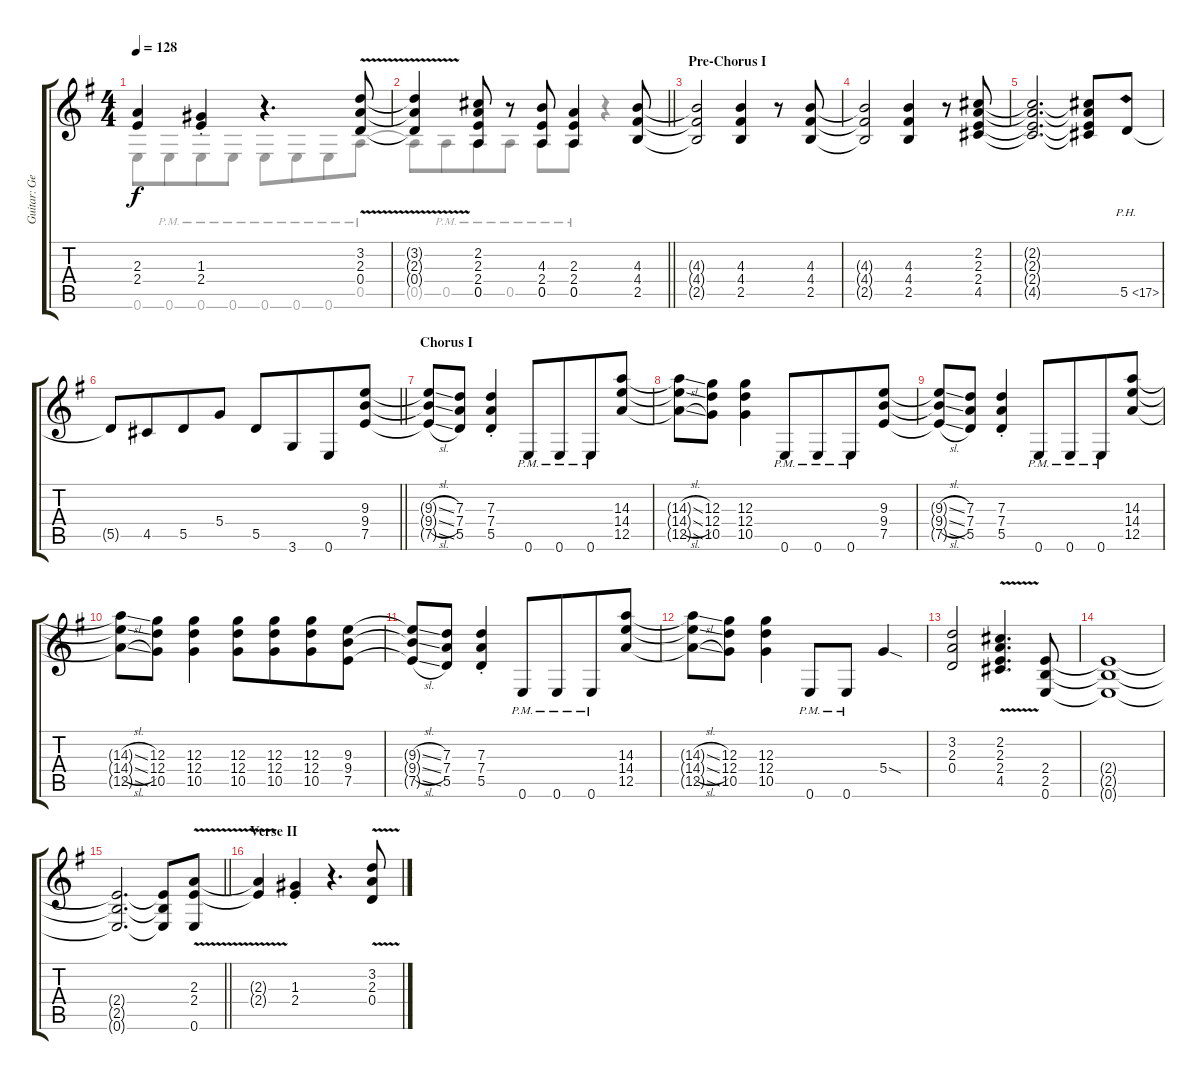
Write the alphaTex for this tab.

\track ("Guitar: George" "Guitar: Ge") {instrument overdrivenguitar}
\staff {score tabs}
\tuning (E4 B3 G3 D3 A2 E2) {hide}
\voice
\ts (4 4)
\tempo 128
\clef g2
\ks g
(2.3{t} 2.4{t}).4{dy f} (1.3{st} 2.4{st}).4 r.4{d} (3.2{v} 2.3{v} 0.4{v}).8 |
\barLineRight lightlight
(3.2{t} 2.3{t} 0.4{t}).4 (2.2 2.3 2.4 0.5).8 r.8 (4.3 2.4 0.5).8 (2.3 2.4 0.5).4 (4.3 4.4 2.5).8 |
\section ("" "Pre-Chorus I")
(4.3{t} 4.4{t} 2.5{t}).2 (4.3 4.4 2.5).4 r.8 (4.3 4.4 2.5).8 |
(4.3{t} 4.4{t} 2.5{t}).2 (4.3 4.4 2.5).4 r.8 (2.2 2.3 2.4 4.5).8 |
(2.2{t} 2.3{t} 2.4{t} 4.5{t}).2{d} (2.2{t} 2.3{t} 2.4{t} 4.5{t}).8 5.5{ph 12}.8 |
\barLineRight lightlight
5.5{t}.8 4.5.8{beam merge} 5.5.8 5.4.8 5.5.8 3.6.8{beam merge} 0.6.8 (9.3 9.4 7.5).8 |
\section ("" "Chorus I")
(9.3{sl t} 9.4{sl t} 7.5{sl t}).8 (7.3 7.4 5.5).8{beam merge} (7.3{st} 7.4{st} 5.5{st}).4 0.6{pm}.8 0.6{pm}.8{beam merge} 0.6{pm}.8 (14.3 14.4 12.5).8 |
(14.3{sl t} 14.4{sl t} 12.5{sl t}).8 (12.3 12.4 10.5).8{beam merge} (12.3 12.4 10.5).4 0.6{pm}.8 0.6{pm}.8{beam merge} 0.6{pm}.8 (9.3 9.4 7.5).8 |
(9.3{sl t} 9.4{sl t} 7.5{sl t}).8 (7.3 7.4 5.5).8{beam merge} (7.3{st} 7.4{st} 5.5{st}).4 0.6{pm}.8 0.6{pm}.8{beam merge} 0.6{pm}.8 (14.3 14.4 12.5).8 |
(14.3{sl t} 14.4{sl t} 12.5{sl t}).8 (12.3 12.4 10.5).8{beam merge} (12.3 12.4 10.5).4 (12.3 12.4 10.5).8 (12.3 12.4 10.5).8{beam merge} (12.3 12.4 10.5).8 (9.3 9.4 7.5).8 |
(9.3{sl t} 9.4{sl t} 7.5{sl t}).8 (7.3 7.4 5.5).8{beam merge} (7.3{st} 7.4{st} 5.5{st}).4 0.6{pm}.8 0.6{pm}.8{beam merge} 0.6{pm}.8 (14.3 14.4 12.5).8 |
(14.3{sl t} 14.4{sl t} 12.5{sl t}).8 (12.3 12.4 10.5).8{beam merge} (12.3 12.4 10.5).4 0.6{pm}.8{beam merge} 0.6{pm}.8 5.4{sod}.4 |
(3.2 2.3 0.4).2{beam merge} (2.2 2.3{v} 2.4{v} 4.5{v}).4{d} (2.4 2.5 0.6).8 |
(2.4{t} 2.5{t} 0.6{t}).1 |
\barLineRight lightlight
(2.4{t} 2.5{t} 0.6{t}).2{d} (2.4{t} 2.5{t} 0.6{t}).8 (2.3{v} 2.4{v} 0.6{v}).8 |
\section ("" "Verse II")
(2.3{t} 2.4{t}).4 (1.3{st} 2.4{st}).4 r.4{d} (3.2{v} 2.3{v} 0.4{v}).8
\voice
\clef g2
\ottava regular
\simile none
\ks g
0.6{t}.8{dy f} 0.6{pm}.8{beam merge} 0.6{pm}.8 0.6{pm}.8 0.6{pm}.8 0.6{pm}.8{beam merge} 0.6{pm}.8 0.5{pm}.8 |
\barLineRight lightlight
0.5{t}.8 0.5{pm}.8{beam merge} 0.5{pm}.8 0.5{pm}.8 0.5{pm}.8 0.5{pm}.8{beam merge} r.4 |
|
|
|
\barLineRight lightlight
|
|
|
|
|
|
|
|
|
\barLineRight lightlight
|
